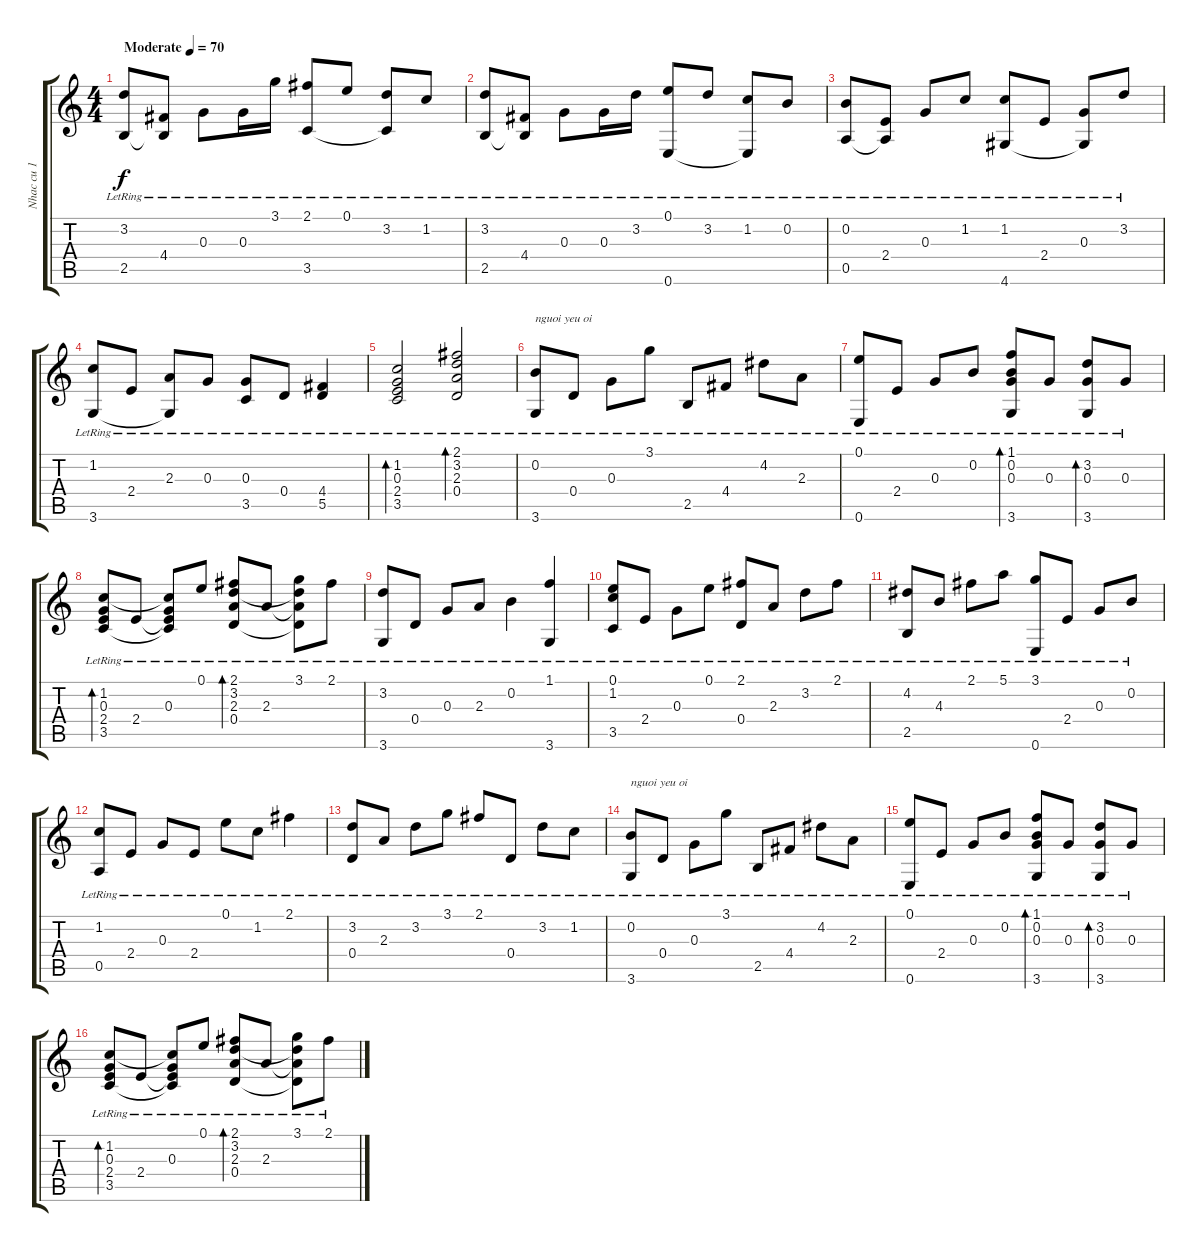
\track ("Nhac cu 1" "Nhac cu 1") {instrument acousticguitarsteel}
\staff {score tabs}
\tuning (E4 B3 G3 D3 A2 E2) {hide}
\ts (4 4)
\tempo (70 "Moderate")
\clef g2
\ks c
(3.2{lr} 2.5{lr}).8{dy f instrument acousticguitarsteel} (4.4{lr} 2.5{t}).8 0.3{lr}.8 0.3{lr}.16 3.1{lr}.16 (2.1{lr} 3.5{lr}).8 0.1{lr}.8 (3.2{lr} 3.5{t}).8 1.2{lr}.8 |
(3.2{lr} 2.5{lr}).8 (4.4{lr} 2.5{t}).8 0.3{lr}.8 0.3{lr}.16 3.2{lr}.16 (0.1{lr} 0.6{lr}).8 3.2{lr}.8 (1.2{lr} 0.6{t}).8 0.2{lr}.8 |
(0.2{lr} 0.5{lr}).8 (2.4{lr} 0.5{t}).8 0.3{lr}.8 1.2{lr}.8 (1.2{lr} 4.6{lr}).8 2.4{lr}.8 (0.3{lr} 4.6{t}).8 3.2{lr}.8 |
(1.2{lr} 3.6{lr}).8 2.4{lr}.8 (2.3{lr} 3.6{t}).8 0.3{lr}.8 (0.3{lr} 3.5{lr}).8 0.4{lr}.8 (4.4{lr} 5.5{lr}).4 |
(1.2{lr} 0.3{lr} 2.4{lr} 3.5{lr}).2{bd 60} (2.1{lr} 3.2{lr} 2.3{lr} 0.4{lr}).2{bd 60} |
(0.2{lr} 3.6{lr}).8{txt "nguoi yeu oi"} 0.4{lr}.8 0.3{lr}.8 3.1{lr}.8 2.5{lr}.8 4.4{lr}.8 4.2{lr}.8 2.3{lr}.8 |
(0.1{lr} 0.6{lr}).8 2.4{lr}.8 0.3{lr}.8 0.2{lr}.8 (1.1{lr} 0.2{lr} 0.3{lr} 3.6{lr}).8{bd 120} 0.3{lr}.8 (3.2{lr} 0.3{lr} 3.6{lr}).8{bd 120} 0.3{lr}.8 |
(1.2{lr} 0.3{lr} 2.4{lr} 3.5{lr}).8{bd 60} 2.4{lr}.8 (1.2{t} 0.3{lr} 2.4{t} 3.5{t}).8 0.1{lr}.8 (2.1{lr} 3.2{lr} 2.3{lr} 0.4{lr}).8{bd 120} 2.3{lr}.8 (3.1{lr} 3.2{t} 2.3{t} 0.4{t}).8 2.1{lr}.8 |
(3.2{lr} 3.6{lr}).8 0.4{lr}.8 0.3{lr}.8 2.3{lr}.8 0.2{lr}.4 (1.1{lr} 3.6{lr}).4 |
(0.1{lr} 1.2{lr} 3.5{lr}).8 2.4{lr}.8 0.3{lr}.8 0.1{lr}.8 (2.1{lr} 0.4{lr}).8 2.3{lr}.8 3.2{lr}.8 2.1{lr}.8 |
(4.2{lr} 2.5{lr}).8 4.3{lr}.8 2.1{lr}.8 5.1{lr}.8 (3.1{lr} 0.6{lr}).8 2.4{lr}.8 0.3{lr}.8 0.2{lr}.8 |
(1.2{lr} 0.5{lr}).8 2.4{lr}.8 0.3{lr}.8 2.4{lr}.8 0.1{lr}.8 1.2{lr}.8 2.1{lr}.4 |
(3.2{lr} 0.4{lr}).8 2.3{lr}.8 3.2{lr}.8 3.1{lr}.8 2.1{lr}.8 0.4{lr}.8 3.2{lr}.8 1.2{lr}.8 |
(0.2{lr} 3.6{lr}).8{txt "nguoi yeu oi"} 0.4{lr}.8 0.3{lr}.8 3.1{lr}.8 2.5{lr}.8 4.4{lr}.8 4.2{lr}.8 2.3{lr}.8 |
(0.1{lr} 0.6{lr}).8 2.4{lr}.8 0.3{lr}.8 0.2{lr}.8 (1.1{lr} 0.2{lr} 0.3{lr} 3.6{lr}).8{bd 120} 0.3{lr}.8 (3.2{lr} 0.3{lr} 3.6{lr}).8{bd 120} 0.3{lr}.8 |
(1.2{lr} 0.3{lr} 2.4{lr} 3.5{lr}).8{bd 60} 2.4{lr}.8 (1.2{t} 0.3{lr} 2.4{t} 3.5{t}).8 0.1{lr}.8 (2.1{lr} 3.2{lr} 2.3{lr} 0.4{lr}).8{bd 120} 2.3{lr}.8 (3.1{lr} 3.2{t} 2.3{t} 0.4{t}).8 2.1{lr}.8
